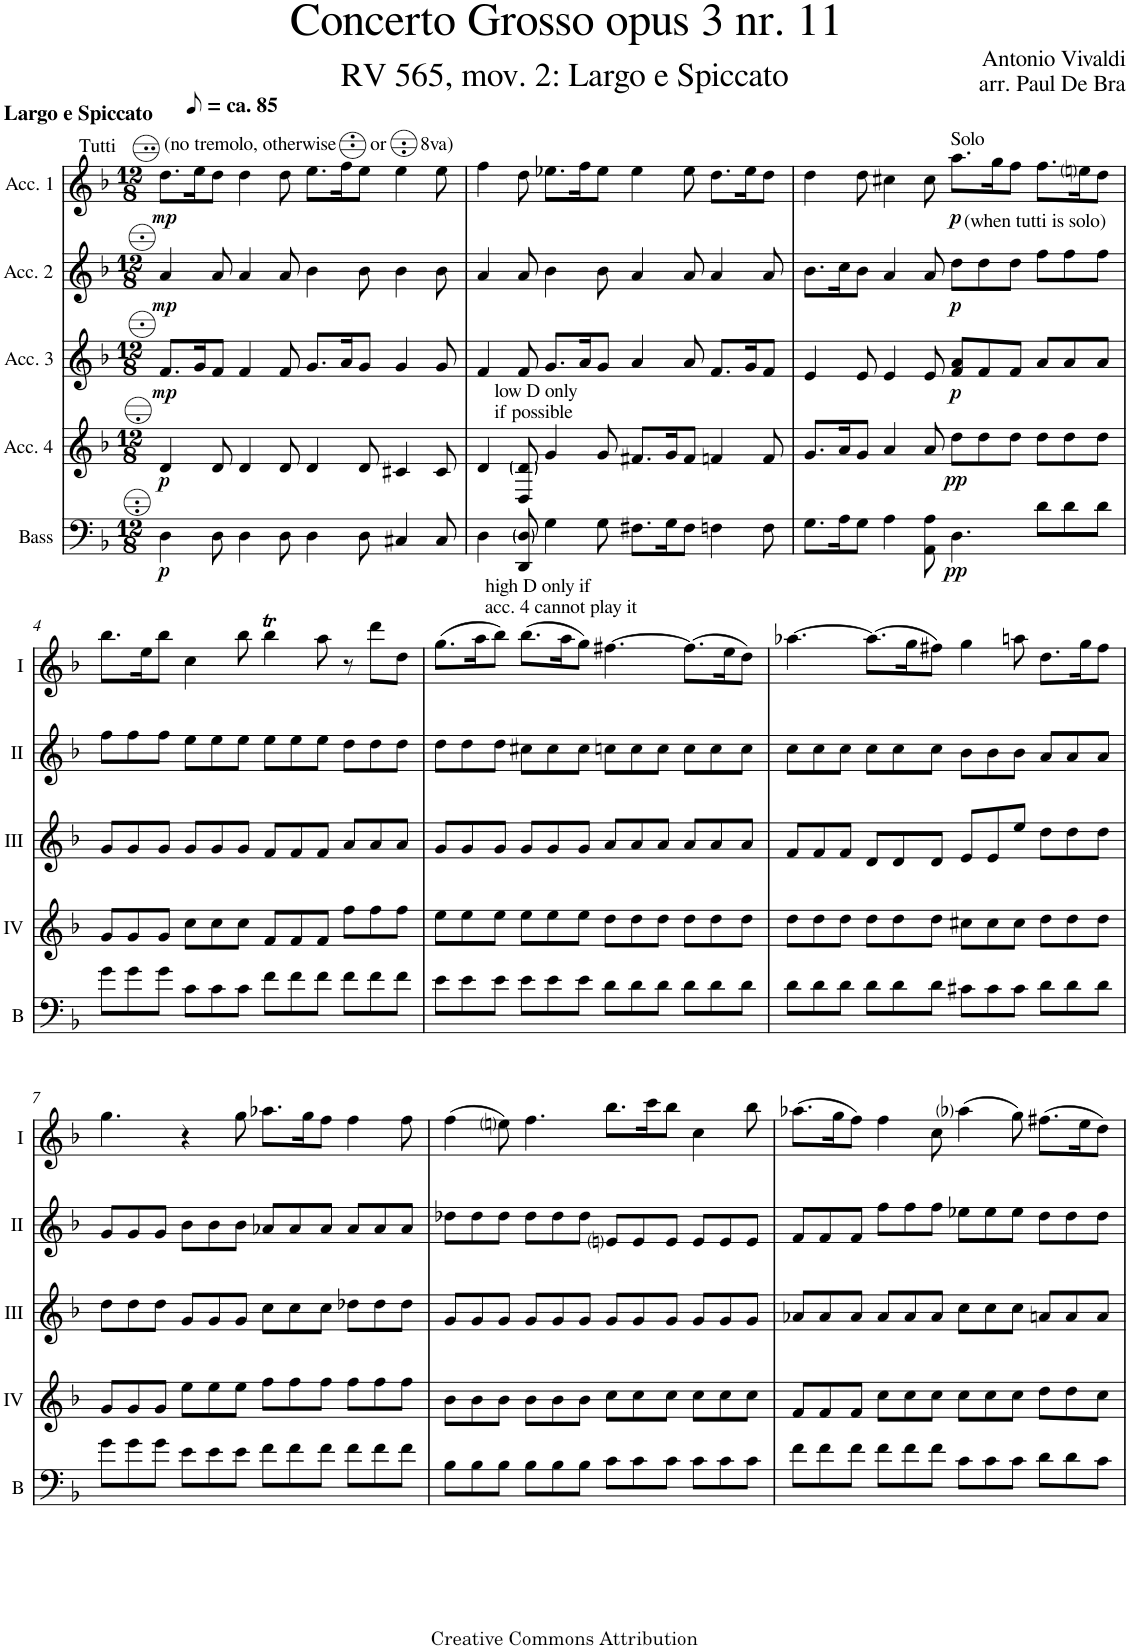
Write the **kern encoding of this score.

**kern	**dynam	**kern	**dynam	**kern	**dynam	**kern	**dynam	**kern	**dynam
*part5	*part5	*part4	*part4	*part3	*part3	*part2	*part2	*part1	*part1
*staff5	*staff5	*staff4	*staff4	*staff3	*staff3	*staff2	*staff2	*staff1	*staff1
*I"Bass	*	*I"Acc. 4	*	*I"Acc. 3	*	*I"Acc. 2	*	*I"Acc. 1	*
*I'B	*	*	*	*	*	*	*	*	*
*clefF4	*	*clefG2	*	*clefG2	*	*clefG2	*	*clefG2	*
*Trd7c12	*	*Trd7c12	*	*	*	*	*	*	*
*k[b-]	*	*k[b-]	*	*k[b-]	*	*k[b-]	*	*k[b-]	*
*M12/8	*	*M12/8	*	*M12/8	*	*M12/8	*	*M12/8	*
=1	=1	=1	=1	=1	=1	=1	=1	=1	=1
!	!	!	!	!	!	!	!	!LO:TX:a:B:t=ca. 85	!
!	!	!	!	!	!	!	!	!LO:TX:a:B:t=Largo e Spiccato	!
!	!	!	!	!	!	!	!	!LO:TX:a:t=Tutti	!
!	!	!	!	!	!	!	!	!LO:TX:a:t=(no tremolo, otherwise       or       8va)	!
!	!LO:DY:b	!	!LO:DY:b	!	!LO:DY:b	!	!LO:DY:b	!	!LO:DY:b
4D\	p	4d/	p	8.f/L	mp	4a/	mp	8.dd\L	mp
.	.	.	.	16g/K	.	.	.	16ee\K	.
8D\	.	8d/	.	8f/J	.	8a/	.	8dd\J	.
4D\	.	4d/	.	4f/	.	4a/	.	4dd\	.
8D\	.	8d/	.	8f/	.	8a/	.	8dd\	.
4D\	.	4d/	.	8.g/L	.	4b-\	.	8.ee\L	.
.	.	.	.	16a/K	.	.	.	16ff\K	.
8D\	.	8d/	.	8g/J	.	8b-\	.	8ee\J	.
4C#X/	.	4c#X/	.	4g/	.	4b-\	.	4ee\	.
8C#/	.	8c#/	.	8g/	.	8b-\	.	8ee\	.
=2	=2	=2	=2	=2	=2	=2	=2	=2	=2
4D\	.	4d/	.	4f/	.	4a/	.	4ff\	.
!	!	!LO:TX:a:t=low D only	!	!	!	!	!	!	!
!	!	!LO:TX:a:t=if possible	!	!	!	!	!	!	!
!LO:TX:b:t=high D only if	!	!	!	!	!	!	!	!	!
!LO:TX:b:t=acc. 4 cannot play it	!	!	!	!	!	!	!	!	!
8DD/ 8D/	.	8D/ 8d/	.	8f/	.	8a/	.	8dd\	.
4G\	.	4g/	.	8.g/L	.	4b-\	.	8.ee-X\L	.
.	.	.	.	16a/K	.	.	.	16ff\K	.
8G\	.	8g/	.	8g/J	.	8b-\	.	8ee-\J	.
8.F#X\L	.	8.f#X/L	.	4a/	.	4a/	.	4ee-\	.
16G\K	.	16g/K	.	.	.	.	.	.	.
8F#\J	.	8f#/J	.	8a/	.	8a/	.	8ee-\	.
4Fn\	.	4fn/	.	8.f/L	.	4a/	.	8.dd\L	.
.	.	.	.	16g/K	.	.	.	16ee-\K	.
8F\	.	8f/	.	8f/J	.	8a/	.	8dd\J	.
=3	=3	=3	=3	=3	=3	=3	=3	=3	=3
8.G\L	.	8.g/L	.	4e/	.	8.b-\L	.	4dd\	.
16A\K	.	16a/K	.	.	.	16cc\K	.	.	.
8G\J	.	8g/J	.	8e/	.	8b-\J	.	8dd\	.
4A\	.	4a/	.	4e/	.	4a/	.	4cc#X\	.
8AA\ 8A\	.	8a/	.	8e/	.	8a/	.	8cc#\	.
!	!	!	!	!	!	!	!	!LO:TX:a:t=Solo	!
!	!	!	!	!	!	!	!	!LO:TX:b:t=(when tutti is solo)	!
!	!LO:DY:b	!	!LO:DY:b	!	!LO:DY:b	!	!LO:DY:b	!	!LO:DY:b
4.D\	pp	8dd\L	pp	8f/ 8a/L	p	8dd\L	p	8.aa\L	p
.	.	8dd\	.	8f/	.	8dd\	.	.	.
.	.	.	.	.	.	.	.	16gg\K	.
.	.	8dd\J	.	8f/J	.	8dd\J	.	8ff\J	.
8d\L	.	8dd\L	.	8a/L	.	8ff\L	.	8.ff\L	.
8d\	.	8dd\	.	8a/	.	8ff\	.	.	.
.	.	.	.	.	.	.	.	16eeni\K	.
8d\J	.	8dd\J	.	8a/J	.	8ff\J	.	8dd\J	.
!!LO:LB:g=z
=4	=4	=4	=4	=4	=4	=4	=4	=4	=4
8g\L	.	8g/L	.	8g/L	.	8ff\L	.	8.bb-\L	.
8g\	.	8g/	.	8g/	.	8ff\	.	.	.
.	.	.	.	.	.	.	.	16ee\K	.
8g\J	.	8g/J	.	8g/J	.	8ff\J	.	8bb-\J	.
8c\L	.	8cc\L	.	8g/L	.	8ee\L	.	4cc\	.
8c\	.	8cc\	.	8g/	.	8ee\	.	.	.
8c\J	.	8cc\J	.	8g/J	.	8ee\J	.	8bb-\	.
8f\L	.	8f/L	.	8f/L	.	8ee\L	.	4bb-T\	.
8f\	.	8f/	.	8f/	.	8ee\	.	.	.
8f\J	.	8f/J	.	8f/J	.	8ee\J	.	8aa\	.
8f\L	.	8ff\L	.	8a/L	.	8dd\L	.	8r	.
8f\	.	8ff\	.	8a/	.	8dd\	.	8ddd\L	.
8f\J	.	8ff\J	.	8a/J	.	8dd\J	.	8dd\J	.
=5	=5	=5	=5	=5	=5	=5	=5	=5	=5
8e\L	.	8ee\L	.	8g/L	.	8dd\L	.	(8.gg\L	.
8e\	.	8ee\	.	8g/	.	8dd\	.	.	.
.	.	.	.	.	.	.	.	16aa\K	.
8e\J	.	8ee\J	.	8g/J	.	8dd\J	.	8bb-\J)	.
8e\L	.	8ee\L	.	8g/L	.	8cc#X\L	.	(8.bb-\L	.
8e\	.	8ee\	.	8g/	.	8cc#\	.	.	.
.	.	.	.	.	.	.	.	16aa\K	.
8e\J	.	8ee\J	.	8g/J	.	8cc#\J	.	8gg\J)	.
8d\L	.	8dd\L	.	8a/L	.	8ccn\L	.	[4.ff#X\	.
8d\	.	8dd\	.	8a/	.	8cc\	.	.	.
8d\J	.	8dd\J	.	8a/J	.	8cc\J	.	.	.
8d\L	.	8dd\L	.	8a/L	.	8cc\L	.	(8.ff#\L]	.
8d\	.	8dd\	.	8a/	.	8cc\	.	.	.
.	.	.	.	.	.	.	.	16ee\K	.
8d\J	.	8dd\J	.	8a/J	.	8cc\J	.	8dd\J)	.
=6	=6	=6	=6	=6	=6	=6	=6	=6	=6
8d\L	.	8dd\L	.	8f/L	.	8cc\L	.	[4.aa-X\	.
8d\	.	8dd\	.	8f/	.	8cc\	.	.	.
8d\J	.	8dd\J	.	8f/J	.	8cc\J	.	.	.
8d\L	.	8dd\L	.	8d/L	.	8cc\L	.	(8.aa-\L]	.
8d\	.	8dd\	.	8d/	.	8cc\	.	.	.
.	.	.	.	.	.	.	.	16gg\K	.
8d\J	.	8dd\J	.	8d/J	.	8cc\J	.	8ff#X\J)	.
8c#X\L	.	8cc#X\L	.	8e/L	.	8b-\L	.	4gg\	.
8c#\	.	8cc#\	.	8e/	.	8b-\	.	.	.
8c#\J	.	8cc#\J	.	8ee/J	.	8b-\J	.	8aan\	.
8d\L	.	8dd\L	.	8dd\L	.	8a/L	.	8.dd\L	.
8d\	.	8dd\	.	8dd\	.	8a/	.	.	.
.	.	.	.	.	.	.	.	16gg\K	.
8d\J	.	8dd\J	.	8dd\J	.	8a/J	.	8ff#\J	.
!!LO:LB:g=z
=7	=7	=7	=7	=7	=7	=7	=7	=7	=7
8g\L	.	8g/L	.	8dd\L	.	8g/L	.	4.gg\	.
8g\	.	8g/	.	8dd\	.	8g/	.	.	.
8g\J	.	8g/J	.	8dd\J	.	8g/J	.	.	.
8e\L	.	8ee\L	.	8g/L	.	8b-\L	.	4r	.
8e\	.	8ee\	.	8g/	.	8b-\	.	.	.
8e\J	.	8ee\J	.	8g/J	.	8b-\J	.	8gg\	.
8f\L	.	8ff\L	.	8cc\L	.	8a-X/L	.	8.aa-X\L	.
8f\	.	8ff\	.	8cc\	.	8a-/	.	.	.
.	.	.	.	.	.	.	.	16gg\K	.
8f\J	.	8ff\J	.	8cc\J	.	8a-/J	.	8ff\J	.
8f\L	.	8ff\L	.	8dd-X\L	.	8a-/L	.	4ff\	.
8f\	.	8ff\	.	8dd-\	.	8a-/	.	.	.
8f\J	.	8ff\J	.	8dd-\J	.	8a-/J	.	8ff\	.
=8	=8	=8	=8	=8	=8	=8	=8	=8	=8
8B-\L	.	8b-\L	.	8g/L	.	8dd-X\L	.	(4ff\	.
8B-\	.	8b-\	.	8g/	.	8dd-\	.	.	.
8B-\J	.	8b-\J	.	8g/J	.	8dd-\J	.	8eeni\)	.
8B-\L	.	8b-\L	.	8g/L	.	8dd-\L	.	4.ff\	.
8B-\	.	8b-\	.	8g/	.	8dd-\	.	.	.
8B-\J	.	8b-\J	.	8g/J	.	8dd-\J	.	.	.
8c\L	.	8cc\L	.	8g/L	.	8eni/L	.	8.bb-\L	.
8c\	.	8cc\	.	8g/	.	8e/	.	.	.
.	.	.	.	.	.	.	.	16ccc\K	.
8c\J	.	8cc\J	.	8g/J	.	8e/J	.	8bb-\J	.
8c\L	.	8cc\L	.	8g/L	.	8e/L	.	4cc\	.
8c\	.	8cc\	.	8g/	.	8e/	.	.	.
8c\J	.	8cc\J	.	8g/J	.	8e/J	.	8bb-\	.
=9	=9	=9	=9	=9	=9	=9	=9	=9	=9
8f\L	.	8f/L	.	8a-X/L	.	8f/L	.	(8.aa-X\L	.
8f\	.	8f/	.	8a-/	.	8f/	.	.	.
.	.	.	.	.	.	.	.	16gg\K	.
8f\J	.	8f/J	.	8a-/J	.	8f/J	.	8ff\J)	.
8f\L	.	8cc\L	.	8a-/L	.	8ff\L	.	4ff\	.
8f\	.	8cc\	.	8a-/	.	8ff\	.	.	.
8f\J	.	8cc\J	.	8a-/J	.	8ff\J	.	8cc\	.
8c\L	.	8cc\L	.	8cc\L	.	8ee-X\L	.	(4aa-i\	.
8c\	.	8cc\	.	8cc\	.	8ee-\	.	.	.
8c\J	.	8cc\J	.	8cc\J	.	8ee-\J	.	8gg\)	.
8d\L	.	8dd\L	.	8an/L	.	8dd\L	.	(8.ff#X\L	.
8d\	.	8dd\	.	8a/	.	8dd\	.	.	.
.	.	.	.	.	.	.	.	16ee\K	.
8c\J	.	8cc\J	.	8a/J	.	8dd\J	.	8dd\J)	.
=	=	=	=	=	=	=	=	=	=
*-	*-	*-	*-	*-	*-	*-	*-	*-	*-
